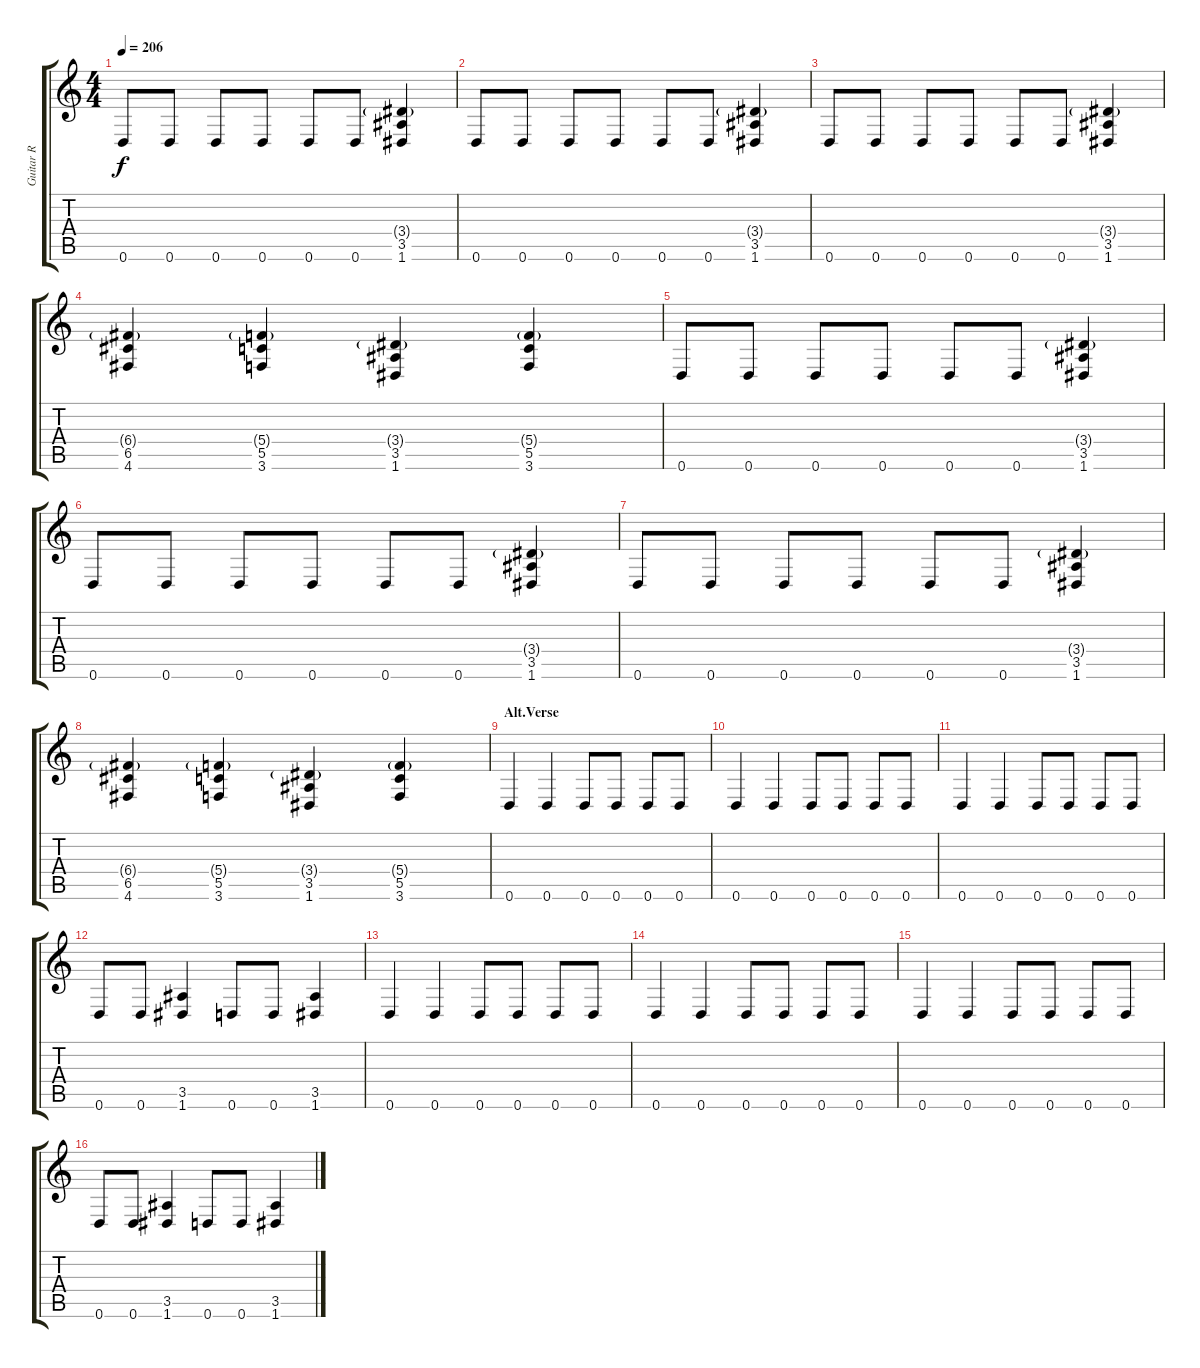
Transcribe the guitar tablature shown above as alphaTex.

\track ("Guitar R" "Guitar R") {instrument distortionguitar}
\staff {score tabs}
\tuning (D4 A3 F3 C3 G2 D2) {hide}
\ts (4 4)
\tempo 206
\clef g2
\ks c
0.6.8{dy f} 0.6.8 0.6.8 0.6.8 0.6.8 0.6.8 (3.4{g} 3.5 1.6).4 |
0.6.8 0.6.8 0.6.8 0.6.8 0.6.8 0.6.8 (3.4{g} 3.5 1.6).4 |
0.6.8 0.6.8 0.6.8 0.6.8 0.6.8 0.6.8 (3.4{g} 3.5 1.6).4 |
(6.4{g} 6.5 4.6).4 (5.4{g} 5.5 3.6).4 (3.4{g} 3.5 1.6).4 (5.4{g} 5.5 3.6).4 |
0.6.8 0.6.8 0.6.8 0.6.8 0.6.8 0.6.8 (3.4{g} 3.5 1.6).4 |
0.6.8 0.6.8 0.6.8 0.6.8 0.6.8 0.6.8 (3.4{g} 3.5 1.6).4 |
0.6.8 0.6.8 0.6.8 0.6.8 0.6.8 0.6.8 (3.4{g} 3.5 1.6).4 |
(6.4{g} 6.5 4.6).4 (5.4{g} 5.5 3.6).4 (3.4{g} 3.5 1.6).4 (5.4{g} 5.5 3.6).4 |
\section ("" "Alt.Verse")
0.6.4 0.6.4 0.6.8 0.6.8 0.6.8 0.6.8 |
0.6.4 0.6.4 0.6.8 0.6.8 0.6.8 0.6.8 |
0.6.4 0.6.4 0.6.8 0.6.8 0.6.8 0.6.8 |
0.6.8 0.6.8 (3.5 1.6).4 0.6.8 0.6.8 (3.5 1.6).4 |
0.6.4 0.6.4 0.6.8 0.6.8 0.6.8 0.6.8 |
0.6.4 0.6.4 0.6.8 0.6.8 0.6.8 0.6.8 |
0.6.4 0.6.4 0.6.8 0.6.8 0.6.8 0.6.8 |
0.6.8 0.6.8 (3.5 1.6).4 0.6.8 0.6.8 (3.5 1.6).4
